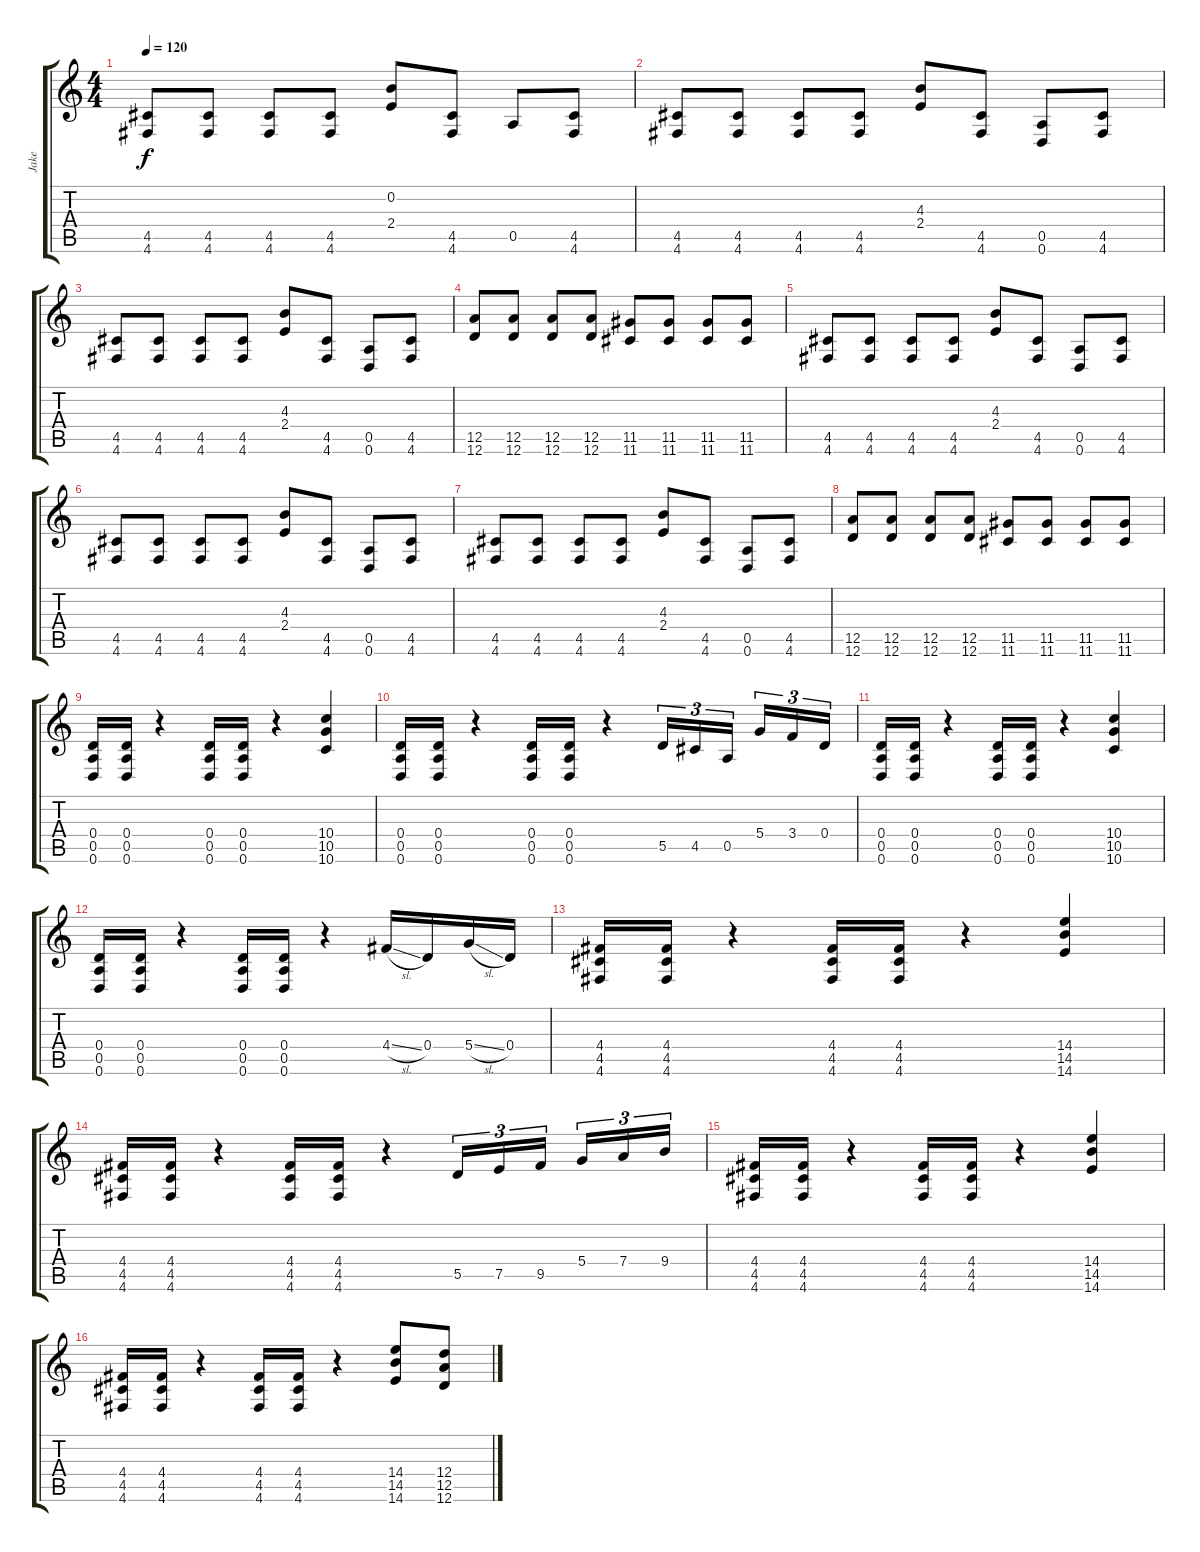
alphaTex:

\track ("Jake" "Jake") {instrument distortionguitar}
\staff {score tabs}
\tuning (E4 B3 G3 D3 A2 D2) {hide}
\ts (4 4)
\tempo 120
\clef g2
\ks c
(4.5 4.6).8{dy f} (4.5 4.6).8 (4.5 4.6).8 (4.5 4.6).8 (0.2 2.4).8 (4.5 4.6).8 0.5.8 (4.5 4.6).8 |
(4.5 4.6).8 (4.5 4.6).8 (4.5 4.6).8 (4.5 4.6).8 (4.3 2.4).8 (4.5 4.6).8 (0.5 0.6).8 (4.5 4.6).8 |
(4.5 4.6).8 (4.5 4.6).8 (4.5 4.6).8 (4.5 4.6).8 (4.3 2.4).8 (4.5 4.6).8 (0.5 0.6).8 (4.5 4.6).8 |
(12.5 12.6).8 (12.5 12.6).8 (12.5 12.6).8 (12.5 12.6).8 (11.5 11.6).8 (11.5 11.6).8 (11.5 11.6).8 (11.5 11.6).8 |
(4.5 4.6).8 (4.5 4.6).8 (4.5 4.6).8 (4.5 4.6).8 (4.3 2.4).8 (4.5 4.6).8 (0.5 0.6).8 (4.5 4.6).8 |
(4.5 4.6).8 (4.5 4.6).8 (4.5 4.6).8 (4.5 4.6).8 (4.3 2.4).8 (4.5 4.6).8 (0.5 0.6).8 (4.5 4.6).8 |
(4.5 4.6).8 (4.5 4.6).8 (4.5 4.6).8 (4.5 4.6).8 (4.3 2.4).8 (4.5 4.6).8 (0.5 0.6).8 (4.5 4.6).8 |
(12.5 12.6).8 (12.5 12.6).8 (12.5 12.6).8 (12.5 12.6).8 (11.5 11.6).8 (11.5 11.6).8 (11.5 11.6).8 (11.5 11.6).8 |
(0.4 0.5 0.6).16 (0.4 0.5 0.6).16 r.4 (0.4 0.5 0.6).16 (0.4 0.5 0.6).16 r.4 (10.4 10.5 10.6).4 |
(0.4 0.5 0.6).16 (0.4 0.5 0.6).16 r.4 (0.4 0.5 0.6).16 (0.4 0.5 0.6).16 r.4 5.5.16{tu (3 2)} 4.5.16{tu (3 2)} 0.5.16{tu (3 2) beam splitsecondary} 5.4.16{tu (3 2)} 3.4.16{tu (3 2)} 0.4.16{tu (3 2)} |
(0.4 0.5 0.6).16 (0.4 0.5 0.6).16 r.4 (0.4 0.5 0.6).16 (0.4 0.5 0.6).16 r.4 (10.4 10.5 10.6).4 |
(0.4 0.5 0.6).16 (0.4 0.5 0.6).16 r.4 (0.4 0.5 0.6).16 (0.4 0.5 0.6).16 r.4 4.4{sl}.16 0.4.16 5.4{sl}.16 0.4.16 |
(4.4 4.5 4.6).16 (4.4 4.5 4.6).16 r.4 (4.4 4.5 4.6).16 (4.4 4.5 4.6).16 r.4 (14.4 14.5 14.6).4 |
(4.4 4.5 4.6).16 (4.4 4.5 4.6).16 r.4 (4.4 4.5 4.6).16 (4.4 4.5 4.6).16 r.4 5.5.16{tu (3 2)} 7.5.16{tu (3 2)} 9.5.16{tu (3 2) beam splitsecondary} 5.4.16{tu (3 2)} 7.4.16{tu (3 2)} 9.4.16{tu (3 2)} |
(4.4 4.5 4.6).16 (4.4 4.5 4.6).16 r.4 (4.4 4.5 4.6).16 (4.4 4.5 4.6).16 r.4 (14.4 14.5 14.6).4 |
(4.4 4.5 4.6).16 (4.4 4.5 4.6).16 r.4 (4.4 4.5 4.6).16 (4.4 4.5 4.6).16 r.4 (14.4 14.5 14.6).8 (12.4 12.5 12.6).8
